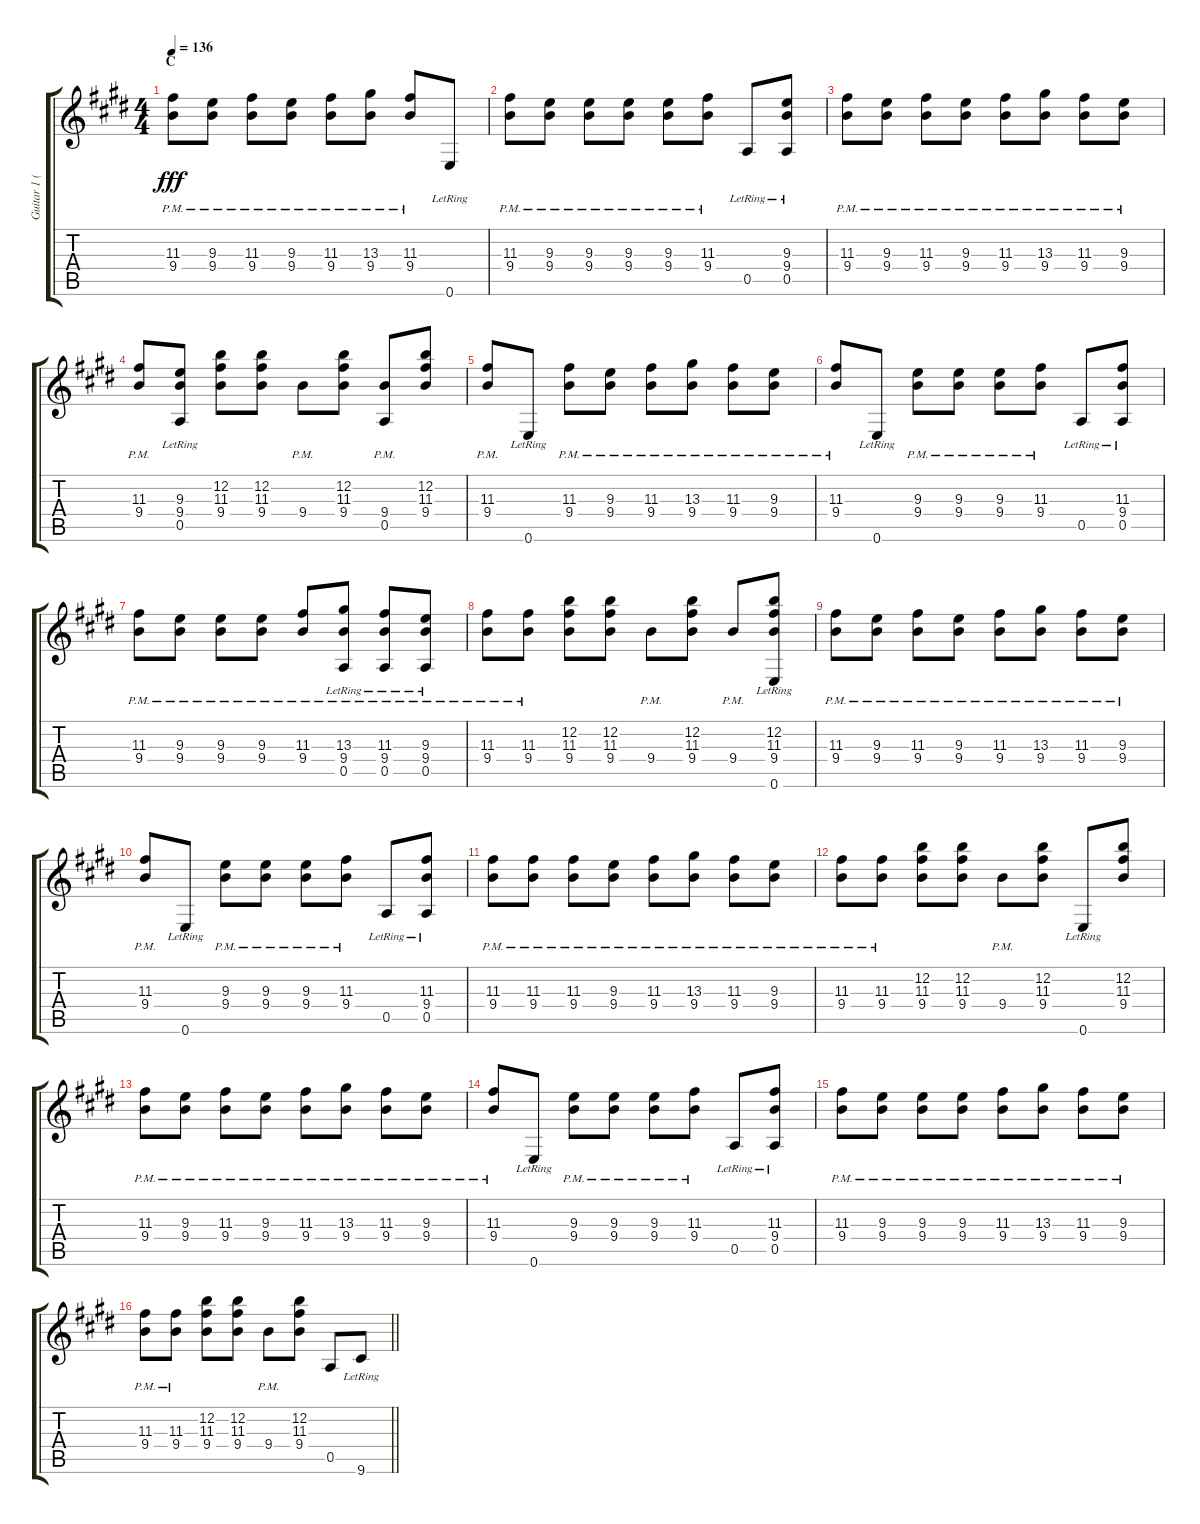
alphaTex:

\track ("Guitar 1 (SV)" "Guitar 1 (") {instrument electricguitarclean}
\staff {score tabs}
\tuning (E4 B3 G3 D3 A2 E2) {hide}
\ts (4 4)
\section ("" "C")
\tempo 136
\clef g2
\ks e
(11.3{pm} 9.4{pm}).8{dy fff} (9.3{pm} 9.4{pm}).8 (11.3{pm} 9.4{pm}).8 (9.3{pm} 9.4{pm}).8 (11.3{pm} 9.4{pm}).8 (13.3{pm} 9.4{pm}).8 (11.3{pm} 9.4{pm}).8 0.6{lr}.8 |
(11.3{pm} 9.4{pm}).8 (9.3{pm} 9.4{pm}).8 (9.3{pm} 9.4{pm}).8 (9.3{pm} 9.4{pm}).8 (9.3{pm} 9.4{pm}).8 (11.3{pm} 9.4{pm}).8 0.5{lr}.8 (9.3 9.4 0.5{lr}).8 |
(11.3{pm} 9.4{pm}).8 (9.3{pm} 9.4{pm}).8 (11.3{pm} 9.4{pm}).8 (9.3{pm} 9.4{pm}).8 (11.3{pm} 9.4{pm}).8 (13.3{pm} 9.4{pm}).8 (11.3{pm} 9.4{pm}).8 (9.3{pm} 9.4{pm}).8 |
(11.3{pm} 9.4{pm}).8 (9.3 9.4 0.5{lr}).8 (12.2 11.3 9.4).8 (12.2 11.3 9.4).8 9.4{pm}.8 (12.2 11.3 9.4).8 (9.4{pm} 0.5{pm}).8 (12.2 11.3 9.4).8 |
(11.3{pm} 9.4{pm}).8 0.6{lr}.8 (11.3{pm} 9.4{pm}).8 (9.3{pm} 9.4{pm}).8 (11.3{pm} 9.4{pm}).8 (13.3{pm} 9.4{pm}).8 (11.3{pm} 9.4{pm}).8 (9.3{pm} 9.4{pm}).8 |
(11.3{pm} 9.4{pm}).8 0.6{lr}.8 (9.3{pm} 9.4{pm}).8 (9.3{pm} 9.4{pm}).8 (9.3{pm} 9.4{pm}).8 (11.3{pm} 9.4{pm}).8 0.5{lr}.8 (11.3 9.4 0.5{lr}).8 |
(11.3{pm} 9.4{pm}).8 (9.3{pm} 9.4{pm}).8 (9.3{pm} 9.4{pm}).8 (9.3{pm} 9.4{pm}).8 (11.3{pm} 9.4{pm}).8 (13.3{pm} 9.4{pm} 0.5{lr}).8 (11.3{pm} 9.4{pm} 0.5{lr}).8 (9.3{pm} 9.4{pm} 0.5{lr}).8 |
(11.3{pm} 9.4{pm}).8 (11.3{pm} 9.4{pm}).8 (12.2 11.3 9.4).8 (12.2 11.3 9.4).8 9.4{pm}.8 (12.2 11.3 9.4).8 9.4{pm}.8 (12.2 11.3 9.4 0.6{lr}).8 |
(11.3{pm} 9.4{pm}).8 (9.3{pm} 9.4{pm}).8 (11.3{pm} 9.4{pm}).8 (9.3{pm} 9.4{pm}).8 (11.3{pm} 9.4{pm}).8 (13.3{pm} 9.4{pm}).8 (11.3{pm} 9.4{pm}).8 (9.3{pm} 9.4{pm}).8 |
(11.3{pm} 9.4{pm}).8 0.6{lr}.8 (9.3{pm} 9.4{pm}).8 (9.3{pm} 9.4{pm}).8 (9.3{pm} 9.4{pm}).8 (11.3{pm} 9.4{pm}).8 0.5{lr}.8 (11.3 9.4 0.5{lr}).8 |
(11.3{pm} 9.4{pm}).8 (11.3{pm} 9.4{pm}).8 (11.3{pm} 9.4{pm}).8 (9.3{pm} 9.4{pm}).8 (11.3{pm} 9.4{pm}).8 (13.3{pm} 9.4{pm}).8 (11.3{pm} 9.4{pm}).8 (9.3{pm} 9.4{pm}).8 |
(11.3{pm} 9.4{pm}).8 (11.3{pm} 9.4{pm}).8 (12.2 11.3 9.4).8 (12.2 11.3 9.4).8 9.4{pm}.8 (12.2 11.3 9.4).8 0.6{lr}.8 (12.2 11.3 9.4).8 |
(11.3{pm} 9.4{pm}).8 (9.3{pm} 9.4{pm}).8 (11.3{pm} 9.4{pm}).8 (9.3{pm} 9.4{pm}).8 (11.3{pm} 9.4{pm}).8 (13.3{pm} 9.4{pm}).8 (11.3{pm} 9.4{pm}).8 (9.3{pm} 9.4{pm}).8 |
(11.3{pm} 9.4{pm}).8 0.6{lr}.8 (9.3{pm} 9.4{pm}).8 (9.3{pm} 9.4{pm}).8 (9.3{pm} 9.4{pm}).8 (11.3{pm} 9.4{pm}).8 0.5{lr}.8 (11.3 9.4 0.5{lr}).8 |
(11.3{pm} 9.4{pm}).8 (9.3{pm} 9.4{pm}).8 (9.3{pm} 9.4{pm}).8 (9.3{pm} 9.4{pm}).8 (11.3{pm} 9.4{pm}).8 (13.3{pm} 9.4{pm}).8 (11.3{pm} 9.4{pm}).8 (9.3{pm} 9.4{pm}).8 |
\barLineRight lightlight
(11.3{pm} 9.4{pm}).8 (11.3{pm} 9.4{pm}).8 (12.2 11.3 9.4).8 (12.2 11.3 9.4).8 9.4{pm}.8 (12.2 11.3 9.4).8 0.5.8 9.6{lr}.8
